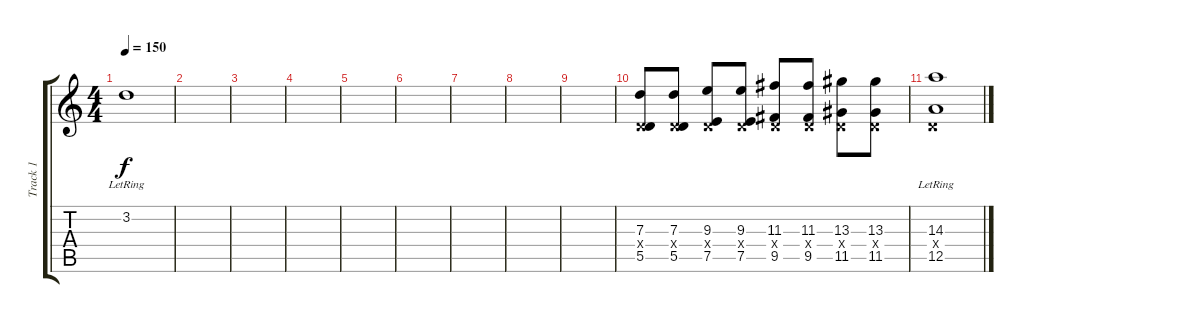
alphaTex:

\track ("Track 1" "Track 1") {instrument overdrivenguitar}
\staff {score tabs}
\tuning (E4 B3 G3 D3 A2 E2) {hide}
\ts (4 4)
\tempo 150
\clef g2
\ks c
3.2{lr}.1{dy f} |
|
|
|
|
|
|
|
|
(7.3 0.4{x} 5.5).8{instrument overdrivenguitar} (7.3 0.4{x} 5.5).8 (9.3 0.4{x} 7.5).8 (9.3 0.4{x} 7.5).8 (11.3 0.4{x} 9.5).8 (11.3 0.4{x} 9.5).8 (13.3 0.4{x} 11.5).8 (13.3 0.4{x} 11.5).8 |
(14.3{lr} 0.4{x} 12.5{lr}).1
